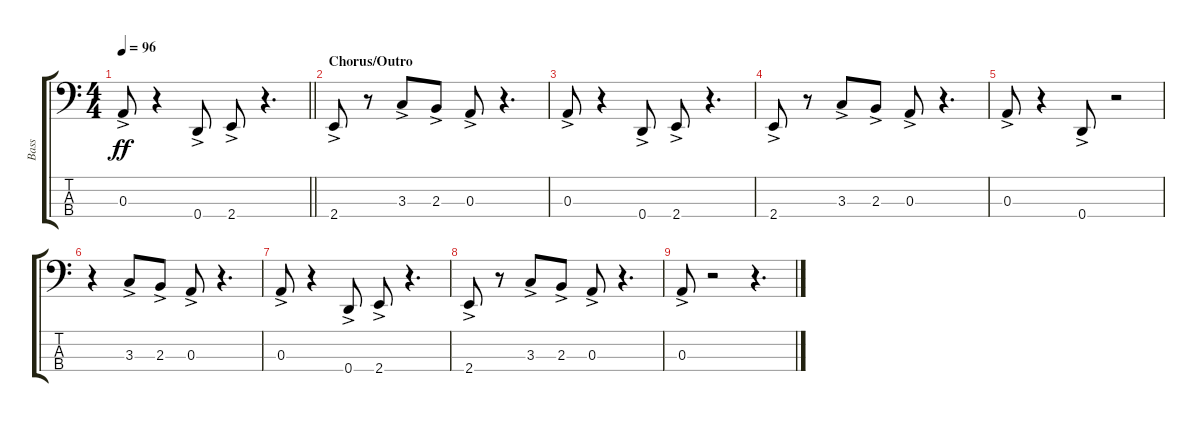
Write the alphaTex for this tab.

\track ("Bass" "Bass") {instrument electricbasspick}
\staff {score tabs}
\tuning (G2 D2 A1 D1) {hide}
\ts (4 4)
\tempo 96
\clef f4
\barLineRight lightlight
\ks c
0.3{ac}.8{dy ff} r.4 0.4{ac}.8 2.4{ac}.8 r.4{d} |
\section ("" "Chorus/Outro")
2.4{ac}.8 r.8 3.3{ac}.8 2.3{ac}.8 0.3{ac}.8 r.4{d} |
0.3{ac}.8 r.4 0.4{ac}.8 2.4{ac}.8 r.4{d} |
2.4{ac}.8 r.8 3.3{ac}.8 2.3{ac}.8 0.3{ac}.8 r.4{d} |
0.3{ac}.8 r.4 0.4{ac}.8 r.2 |
r.4 3.3{ac}.8 2.3{ac}.8 0.3{ac}.8 r.4{d} |
0.3{ac}.8 r.4 0.4{ac}.8 2.4{ac}.8 r.4{d} |
2.4{ac}.8 r.8 3.3{ac}.8 2.3{ac}.8 0.3{ac}.8 r.4{d} |
0.3{ac}.8 r.2 r.4{d}
